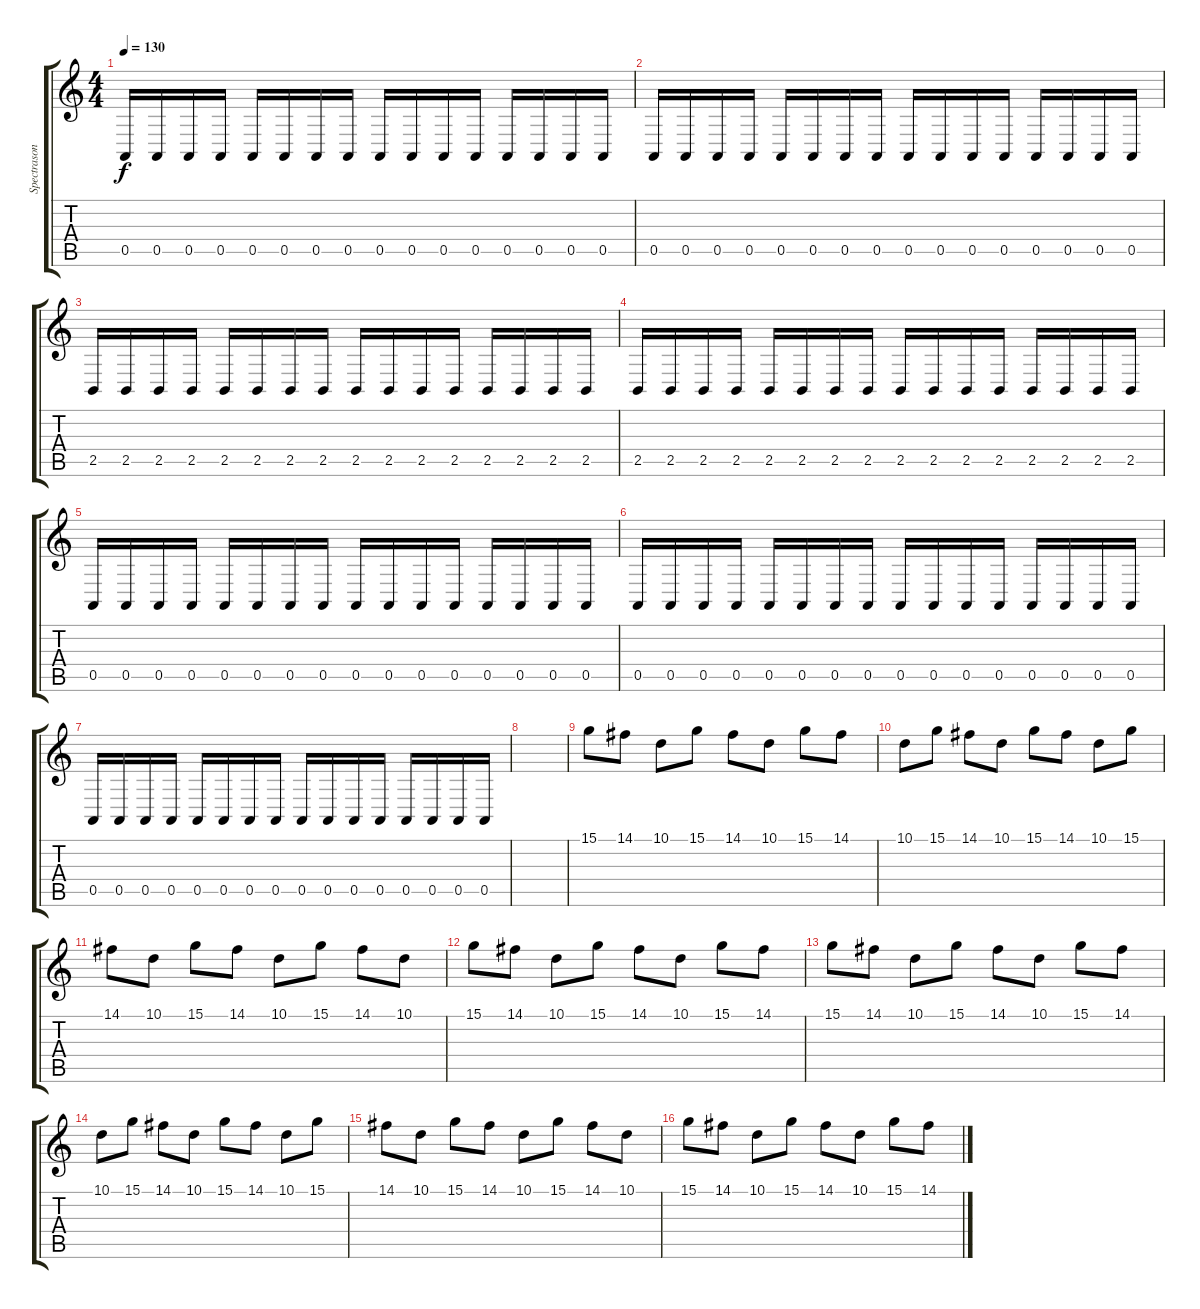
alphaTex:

\track ("Spectrasonics Omnisphere" "Spectrason") {instrument lead2sawtooth}
\staff {score tabs}
\tuning (E4 B3 G3 D3 A2 E2) {hide}
\ts (4 4)
\tempo 130
\clef g2
\ks c
0.5.16{dy f} 0.5.16 0.5.16 0.5.16 0.5.16 0.5.16 0.5.16 0.5.16 0.5.16 0.5.16 0.5.16 0.5.16 0.5.16 0.5.16 0.5.16 0.5.16 |
0.5.16 0.5.16 0.5.16 0.5.16 0.5.16 0.5.16 0.5.16 0.5.16 0.5.16 0.5.16 0.5.16 0.5.16 0.5.16 0.5.16 0.5.16 0.5.16 |
2.5.16 2.5.16 2.5.16 2.5.16 2.5.16 2.5.16 2.5.16 2.5.16 2.5.16 2.5.16 2.5.16 2.5.16 2.5.16 2.5.16 2.5.16 2.5.16 |
2.5.16 2.5.16 2.5.16 2.5.16 2.5.16 2.5.16 2.5.16 2.5.16 2.5.16 2.5.16 2.5.16 2.5.16 2.5.16 2.5.16 2.5.16 2.5.16 |
0.5.16 0.5.16 0.5.16 0.5.16 0.5.16 0.5.16 0.5.16 0.5.16 0.5.16 0.5.16 0.5.16 0.5.16 0.5.16 0.5.16 0.5.16 0.5.16 |
0.5.16 0.5.16 0.5.16 0.5.16 0.5.16 0.5.16 0.5.16 0.5.16 0.5.16 0.5.16 0.5.16 0.5.16 0.5.16 0.5.16 0.5.16 0.5.16 |
0.5.16 0.5.16 0.5.16 0.5.16 0.5.16 0.5.16 0.5.16 0.5.16 0.5.16 0.5.16 0.5.16 0.5.16 0.5.16 0.5.16 0.5.16 0.5.16 |
|
15.1.8{volume 11 instrument lead2sawtooth} 14.1.8 10.1.8 15.1.8 14.1.8 10.1.8 15.1.8 14.1.8 |
10.1.8 15.1.8 14.1.8 10.1.8 15.1.8 14.1.8 10.1.8 15.1.8 |
14.1.8 10.1.8 15.1.8 14.1.8 10.1.8 15.1.8 14.1.8 10.1.8 |
15.1.8 14.1.8 10.1.8 15.1.8 14.1.8 10.1.8 15.1.8 14.1.8 |
15.1.8 14.1.8 10.1.8 15.1.8 14.1.8 10.1.8 15.1.8 14.1.8 |
10.1.8 15.1.8 14.1.8 10.1.8 15.1.8 14.1.8 10.1.8 15.1.8 |
14.1.8 10.1.8 15.1.8 14.1.8 10.1.8 15.1.8 14.1.8 10.1.8 |
15.1.8 14.1.8 10.1.8 15.1.8 14.1.8 10.1.8 15.1.8 14.1.8
